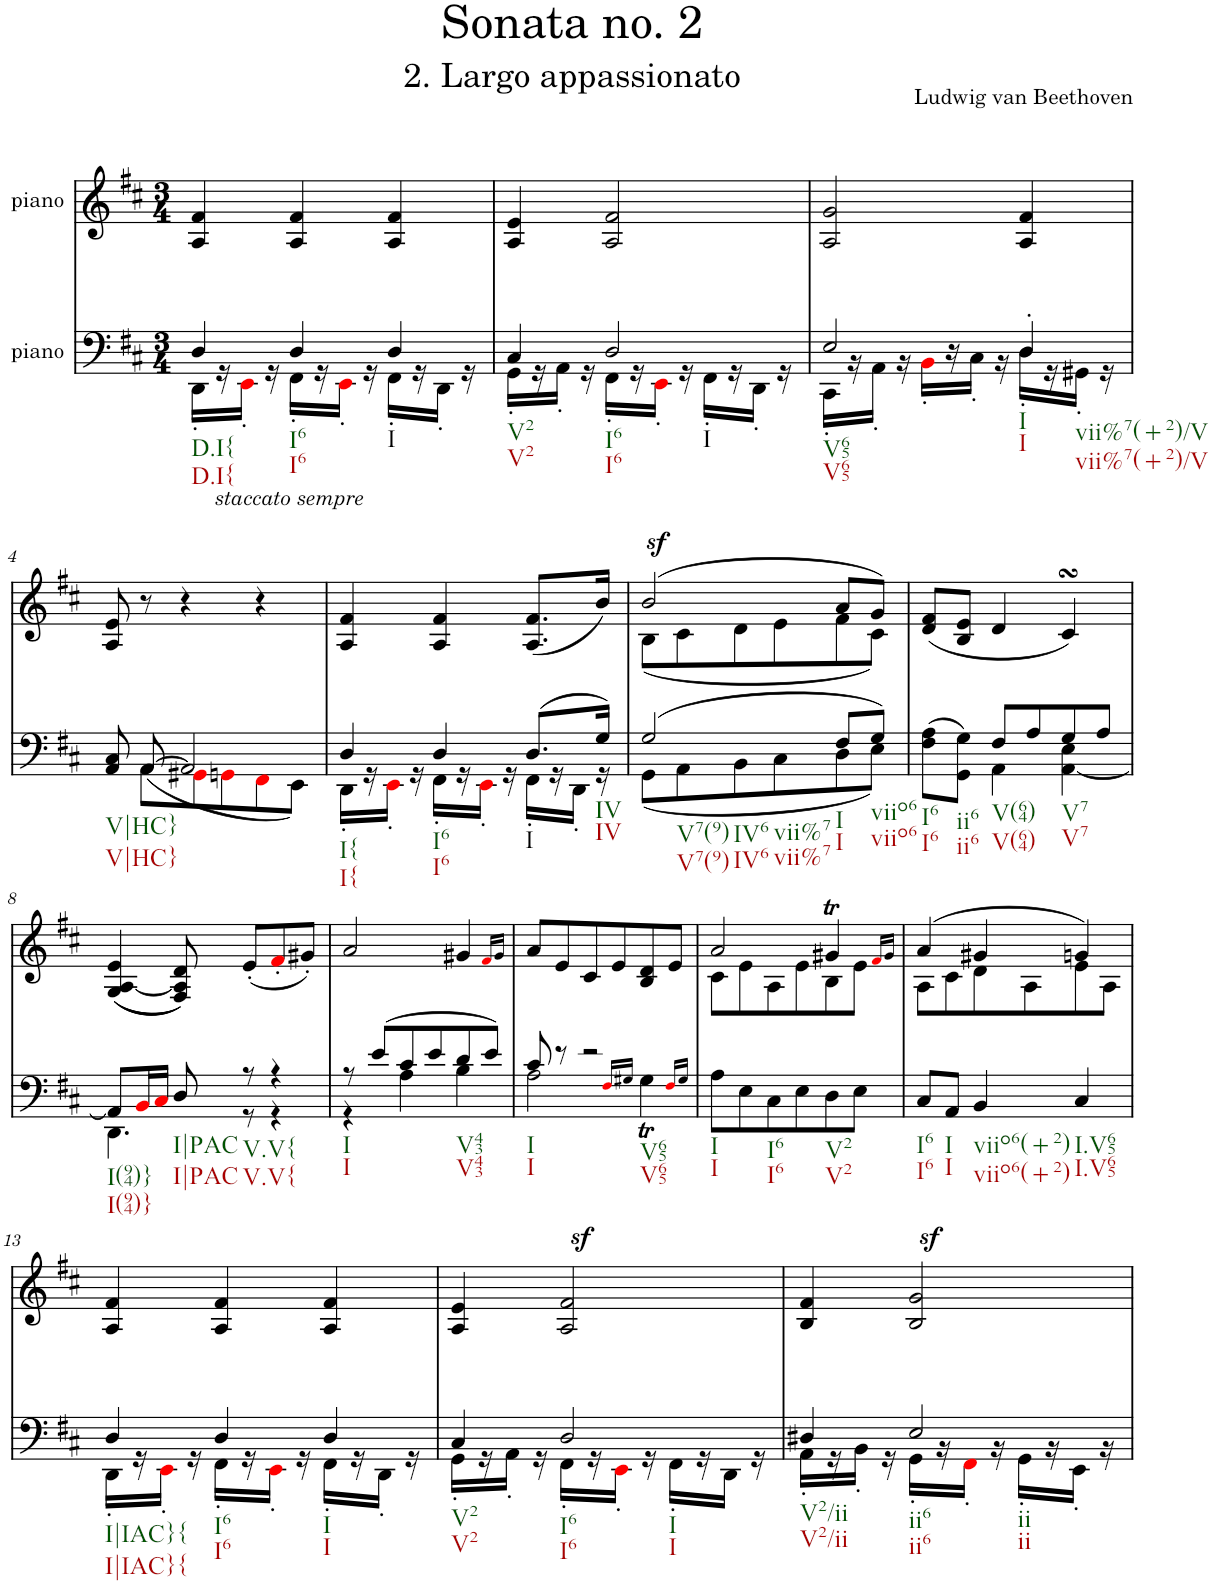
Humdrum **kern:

**kern	**kern	**dynam
*part2	*part1	*part1
*staff2	*staff1	*staff1
*I"piano	*I"piano	*
*I'Pno	*I'Pno	*
*clefF4	*clefG2	*
*k[f#c#]	*k[f#c#]	*
*D:	*D:	*
*M3/4	*M3/4	*
=1	=1	=1
*^	*	*
4D/	16DD'\LL	4A/ 4f#/	.
.	16r	.	.
.	16EE'i\JJ	.	.
.	16r	.	.
4D/	16FF#'\LL	4A/ 4f#/	.
.	16r	.	.
.	16EE'i\JJ	.	.
.	16r	.	.
4D/	16FF#'\LL	4A/ 4f#/	.
.	16r	.	.
.	16DD'\JJ	.	.
.	16r	.	.
=2	=2	=2	=2
4C#/	16GG'\LL	4A/ 4e/	.
.	16r	.	.
.	16AA'\JJ	.	.
.	16r	.	.
2D/	16FF#'\LL	2A/ 2f#/	.
.	16r	.	.
.	16EE'i\JJ	.	.
.	16r	.	.
.	16FF#'\LL	.	.
.	16r	.	.
.	16DD'\JJ	.	.
.	16r	.	.
=3	=3	=3	=3
2E/	16CC#'\LL	2A/ 2g/	.
.	16r	.	.
.	16AA'\JJ	.	.
.	16r	.	.
.	16BB'i\LL	.	.
.	16r	.	.
.	16C#'\JJ	.	.
.	16r	.	.
4D'/	16D'\LL	4A/ 4f#/	.
.	16r	.	.
.	16GG#X'\JJ	.	.
.	16r	.	.
!!LO:LB:g=z
=4	=4	=4	=4
8ryy	8AA/ 8C#/	8A/ 8e/	.
(<[8AA/	8AA\L	8r	.
2AA/]	8GG#Xi\	4r	.
.	8GGni\	.	.
.	8FF#i\	4r	.
.	8EE\J)	.	.
=5	=5	=5	=5
!	!	!	!LO:DY:a
4D/	16DD'\LL	4A/ 4f#/	other-dynamics
.	16r	.	.
.	16EE'i\JJ	.	.
.	16r	.	.
4D/	16FF#'\LL	4A/ 4f#/	.
.	16r	.	.
.	16EE'i\JJ	.	.
.	16r	.	.
(8.D/L	16FF#'\LL	(8.A/ 8.f#/L	.
.	16r	.	.
.	16DD'\JJ	.	.
16G/Jk)	16r	16b/Jk)	.
=6	=6	=6	=6
*	*	*^	*
!	!	!	!	!LO:DY:a
(2G/	(8GG\L	(2b/	(8B\L	sf
.	8AA\	.	8c#\	.
.	8BB\	.	8d\	.
.	8C#\	.	8e\	.
8F#/L	8D\	8a/L	8f#\	.
8G/J)	8E\J)	8g/J)	8c#\J)	.
*	*	*v	*v	*
=7	=7	=7	=7
4ryy	(>8F#\ 8A\L	(8d/ 8f#/L	.
.	8GG\ 8G\J)	8B/ 8e/J	.
8F#/L	4AA\	4d/	.
8A/	.	.	.
8G/	[4AA\ 4E\	4c#sSsS/)	.
8A/J	.	.	.
!!LO:LB:g=z
=8	=8	=8	=8
8AA/L]	4.DD\	((<4G/ [4A/ 4e/	.
16BBi/L	.	.	.
16C#i/JJ	.	.	.
8D/	.	8F#/ 8A/] 8d/))	.
8r	8r	(8e'/L	.
4r	4r	8f#'i/	.
.	.	8g#X'/J)	.
=9	=9	=9	=9
8r	4r	2a/	.
(8e/L	.	.	.
8c#/	4A\	.	.
8e/	.	.	.
8d/	4B\	4g#X/	.
8e/J)	.	.	.
.	.	16qf#i/LL	.
.	.	16qg#/JJ	.
=10	=10	=10	=10
8c#/	2A\	8a/L	.
8r	.	8e/	.
2r	.	8c#/	.
.	.	8e/	.
.	16qF#i/LL	.	.
.	16qG#X/JJ	.	.
.	4G#t\	8B/ 8d/	.
.	.	8e/J	.
.	16qF#i/LL	.	.
.	16qG#/JJ	.	.
*v	*v	*	*
=11	=11	=11
*	*^	*
8A\L	2a/	8c#\L	.
8E\	.	8e\	.
8C#\	.	8A\	.
8E\	.	8e\	.
8D\	4g#Xt/	8B\	.
8E\J	.	8e\J	.
.	.	16qf#i/LL	.
.	.	16qg#/JJ	.
=12	=12	=12	=12
8C#/L	(4a/	8A\L	.
8AA/J	.	8c#\	.
4BB/	4g#X/	8d\	.
.	.	8A\	.
4C#/	4gn/)	8e\	.
.	.	8A\J	.
*	*v	*v	*
!!LO:LB:g=z
=13	=13	=13
*^	*	*
4D/	16DD'\LL	4A/ 4f#/	.
.	16r	.	.
.	16EE'i\JJ	.	.
.	16r	.	.
4D/	16FF#'\LL	4A/ 4f#/	.
.	16r	.	.
.	16EE'i\JJ	.	.
.	16r	.	.
4D/	16FF#'\LL	4A/ 4f#/	.
.	16r	.	.
.	16DD'\JJ	.	.
.	16r	.	.
=14	=14	=14	=14
4C#/	16GG'\LL	4A/ 4e/	.
.	16r	.	.
.	16AA'\JJ	.	.
.	16r	.	.
2D/	16FF#'\LL	2A/z> 2f#/z>	.
.	16r	.	.
.	16EE'i\JJ	.	.
.	16r	.	.
.	16FF#'\LL	.	.
.	16r	.	.
.	16DD\JJ	.	.
.	16r	.	.
=15	=15	=15	=15
4D#X/	16AA'\LL	4B/ 4f#/	.
.	16r	.	.
.	16BB'\JJ	.	.
.	16r	.	.
2E/	16GG'\LL	2B/z> 2g/z>	.
.	16r	.	.
.	16FF#'i\JJ	.	.
.	16r	.	.
.	16GG'\LL	.	.
.	16r	.	.
.	16EE'\JJ	.	.
.	16r	.	.
*v	*v	*	*
=	=	=
*-	*-	*-
